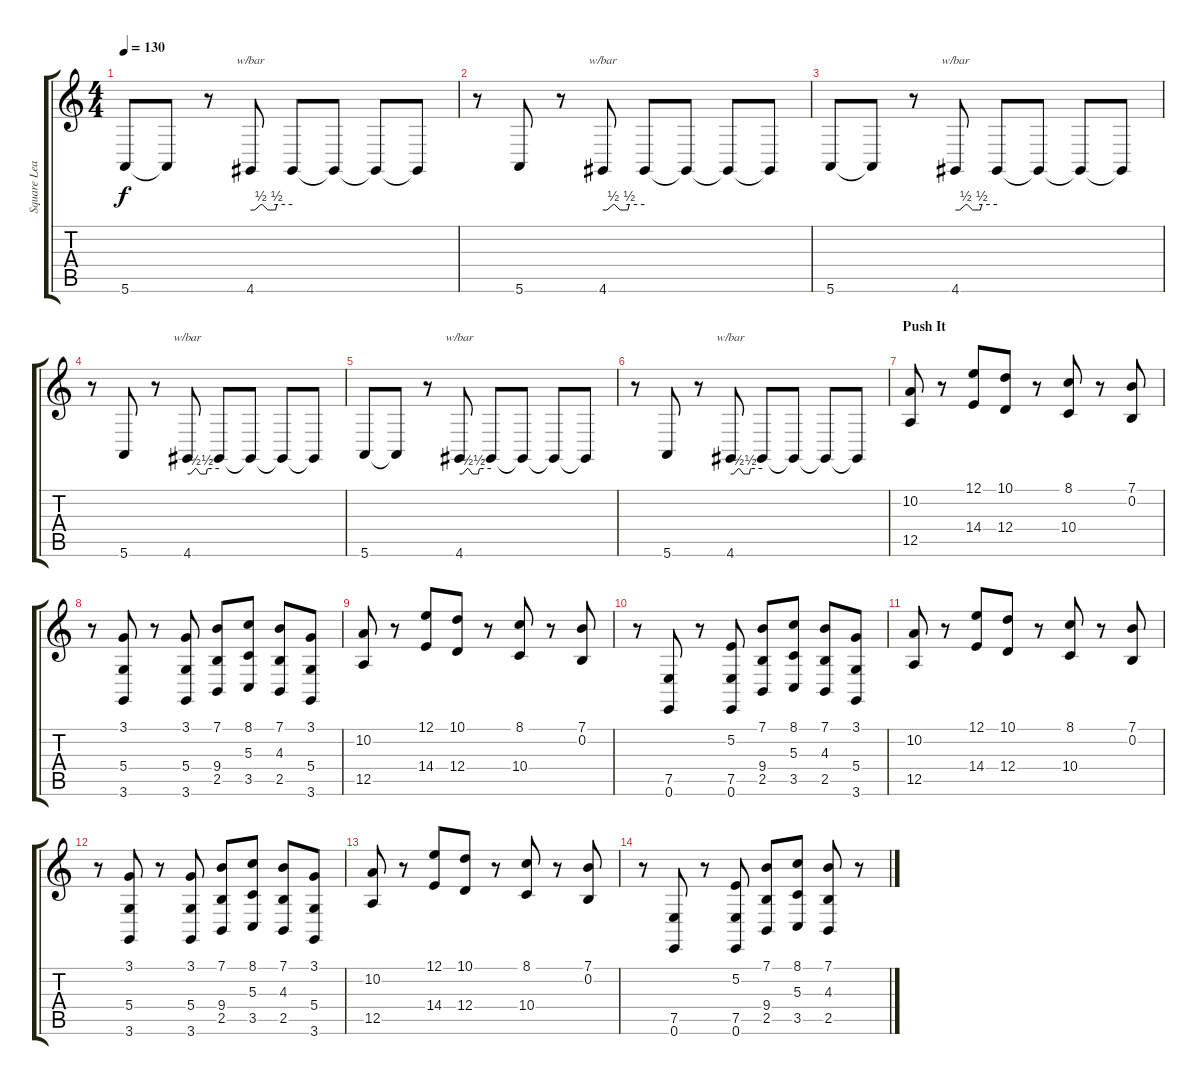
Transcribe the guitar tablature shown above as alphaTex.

\track ("Square Lead" "Square Lea") {instrument lead1square}
\staff {score tabs}
\tuning (E4 B3 G3 D3 A2 E2) {hide}
\ts (4 4)
\tempo 130
\clef g2
\ks c
5.6.8{dy f} 5.6{t}.8 r.8 4.6.8{tbe (custom default 0 0 6 0 15 2 17 2 25 0 28 0 33 0 36 0 38 2 60 2)} 4.6{t}.8 4.6{t}.8 4.6{t}.8 4.6{t}.8 |
r.8 5.6.8 r.8 4.6.8{tbe (custom default 0 0 6 0 15 2 17 2 25 0 28 0 33 0 36 0 38 2 60 2)} 4.6{t}.8 4.6{t}.8 4.6{t}.8 4.6{t}.8 |
5.6.8 5.6{t}.8 r.8 4.6.8{tbe (custom default 0 0 6 0 15 2 17 2 25 0 28 0 33 0 36 0 38 2 60 2)} 4.6{t}.8 4.6{t}.8 4.6{t}.8 4.6{t}.8 |
r.8 5.6.8 r.8 4.6.8{tbe (custom default 0 0 6 0 15 2 17 2 25 0 28 0 33 0 36 0 38 2 60 2)} 4.6{t}.8 4.6{t}.8 4.6{t}.8 4.6{t}.8 |
5.6.8 5.6{t}.8 r.8 4.6.8{tbe (custom default 0 0 6 0 15 2 17 2 25 0 28 0 33 0 36 0 38 2 60 2)} 4.6{t}.8 4.6{t}.8 4.6{t}.8 4.6{t}.8 |
r.8 5.6.8 r.8 4.6.8{tbe (custom default 0 0 6 0 15 2 17 2 25 0 28 0 33 0 36 0 38 2 60 2)} 4.6{t}.8 4.6{t}.8 4.6{t}.8 4.6{t}.8 |
\section ("" "Push It")
(10.2 12.5).8{volume 15} r.8 (12.1 14.4).8 (10.1 12.4).8 r.8 (8.1 10.4).8 r.8 (7.1 0.2).8 |
r.8 (3.1 5.4 3.6).8 r.8 (3.1 5.4 3.6).8 (7.1 9.4 2.5).8 (8.1 5.3 3.5).8 (7.1 4.3 2.5).8 (3.1 5.4 3.6).8 |
(10.2 12.5).8{volume 15} r.8 (12.1 14.4).8 (10.1 12.4).8 r.8 (8.1 10.4).8 r.8 (7.1 0.2).8 |
r.8 (7.5 0.6).8 r.8 (5.2 7.5 0.6).8 (7.1 9.4 2.5).8 (8.1 5.3 3.5).8 (7.1 4.3 2.5).8 (3.1 5.4 3.6).8 |
(10.2 12.5).8{volume 15} r.8 (12.1 14.4).8 (10.1 12.4).8 r.8 (8.1 10.4).8 r.8 (7.1 0.2).8 |
r.8 (3.1 5.4 3.6).8 r.8 (3.1 5.4 3.6).8 (7.1 9.4 2.5).8 (8.1 5.3 3.5).8 (7.1 4.3 2.5).8 (3.1 5.4 3.6).8 |
(10.2 12.5).8{volume 15} r.8 (12.1 14.4).8 (10.1 12.4).8 r.8 (8.1 10.4).8 r.8 (7.1 0.2).8 |
r.8 (7.5 0.6).8 r.8 (5.2 7.5 0.6).8 (7.1 9.4 2.5).8 (8.1 5.3 3.5).8 (7.1 4.3 2.5).8 r.8
